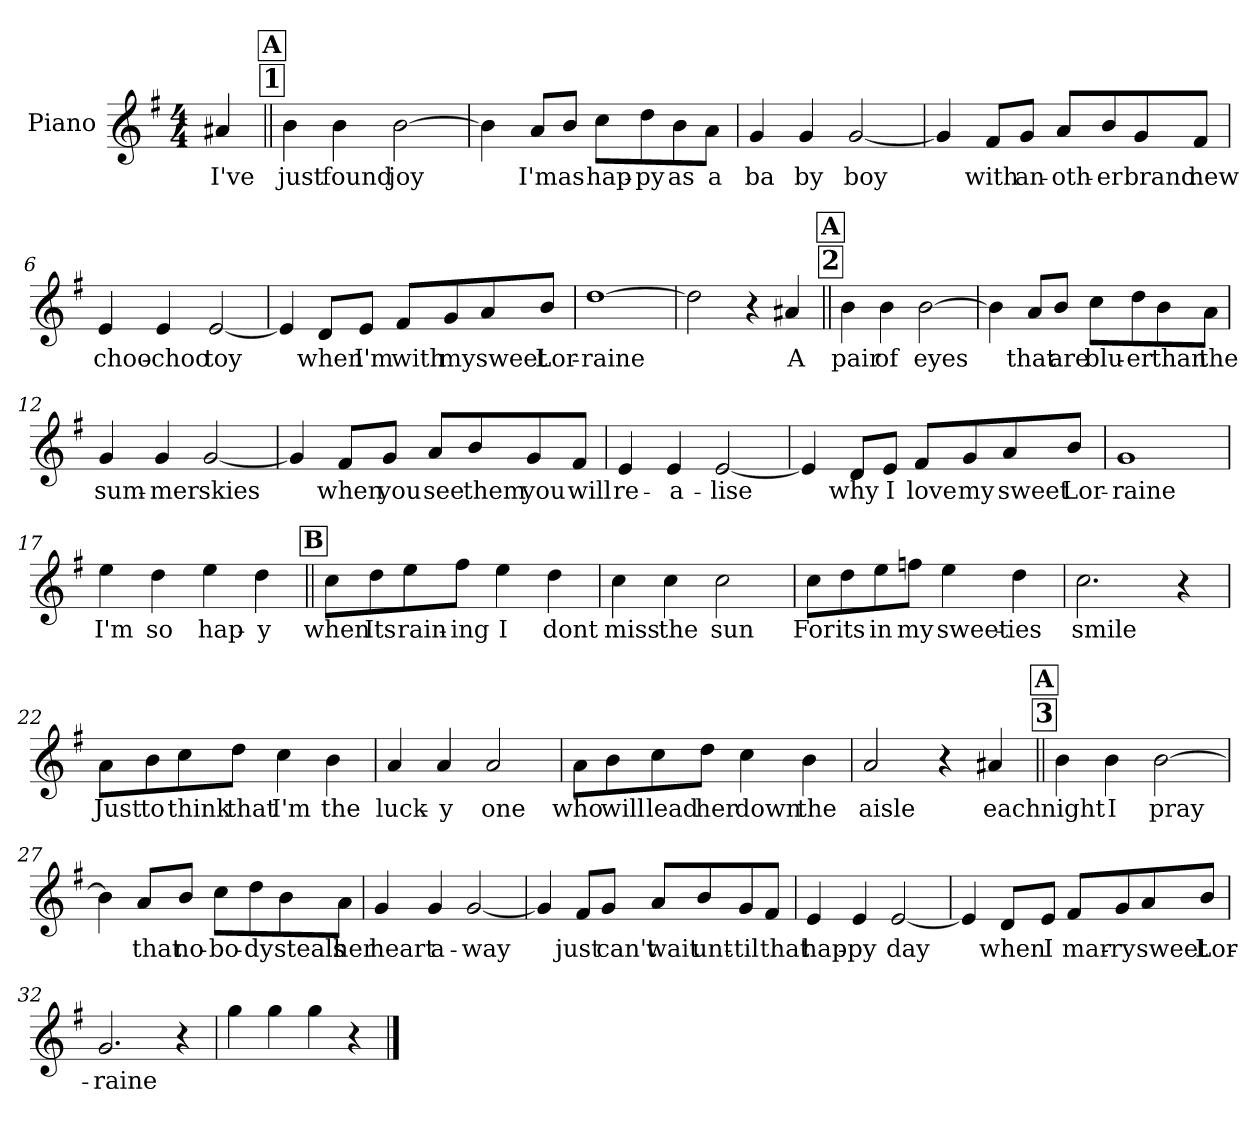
**kern	**text
*part1	*part1
*staff1	*staff1
*I"Piano	*
*I'Pno.	*
*clefG2	*
*k[f#]	*
*M4/4	*
=1	=1
4a#X/	I've
!!LO:REH:place=s1:a:t=1
!!LO:REH:place=s1:a:fs=14:t=A
=2||	=2||
4b\	just
4b\	found
[2b\	joy
=3	=3
4b\]	.
8a/L	I'm
8b/J	as
8cc\L	hap-
8dd\	-py
8b\	as
8a\J	a
=4	=4
4g/	ba
4g/	by
[2g/	boy
=5	=5
4g/]	.
8f#/L	with
8g/J	an-
8a/L	-oth-
8b/	-er
8g/	brand
8f#/J	new
!!LO:LB:g=z
=6	=6
4e/	choo-
4e/	-choo
[2e/	toy
=7	=7
4e/]	.
8d/L	when
8e/J	I'm
8f#/L	with
8g/	my
8a/	sweet
8b/J	Lor-
=8	=8
[1dd	-raine
=9	=9
2dd\]	.
4r	.
4a#X/	A
!!LO:LB:g=z
!!LO:REH:place=s1:a:t=2
!!LO:REH:place=s1:a:fs=14:t=A
=10||	=10||
4b\	pair
4b\	of
[2b\	eyes
=11	=11
4b\]	.
8a/L	that
8b/J	are
8cc\L	blu-
8dd\	-er
8b\	than
8a\J	the
=12	=12
4g/	sum-
4g/	-mer
[2g/	skies
=13	=13
4g/]	.
8f#/L	when
8g/J	you
8a/L	see
8b/	them
8g/	you
8f#/J	will
!!LO:LB:g=z
=14	=14
4e/	re-
4e/	-a-
[2e/	-lise
=15	=15
4e/]	.
8d/L	why
8e/J	I
8f#/L	love
8g/	my
8a/	sweet
8b/J	Lor-
=16	=16
1g	-raine
=17	=17
4ee\	I'm
4dd\	so
4ee\	hap-
4dd\	-y
!!LO:LB:g=z
!!LO:REH:place=s1:a:fs=14:t=B
=18||	=18||
8cc\L	when
8dd\	Its
8ee\	rain-
8ff#\J	-ing
4ee\	I
4dd\	dont
=19	=19
4cc\	miss
4cc\	the
2cc\	sun
=20	=20
8cc\L	For
8dd\	its
8ee\	in
8ffn\J	my
4ee\	sweet-
4dd\	-ies
=21	=21
2.cc\	smile
4r	.
!!LO:LB:g=z
=22	=22
8a\L	Just
8b\	to
8cc\	think
8dd\J	that
4cc\	I'm
4b\	the
=23	=23
4a/	luck-
4a/	-y
2a/	one
=24	=24
8a\L	who
8b\	will
8cc\	lead
8dd\J	her
4cc\	down
4b\	the
=25	=25
2a/	aisle
4r	.
4a#X/	each
!!LO:LB:g=z
!!LO:REH:place=s1:a:t=3
!!LO:REH:place=s1:a:fs=14:t=A
=26||	=26||
4b\	night
4b\	I
[2b\	pray
=27	=27
4b\]	.
8a/L	that
8b/J	no-
8cc\L	-bo-
8dd\	-dy
8b\	steals
8a\J	her
=28	=28
4g/	heart
4g/	a-
[2g/	-way
=29	=29
4g/]	.
8f#/L	just
8g/J	can't
8a/L	wait
8b/	unt-
8g/	-til
8f#/J	that
!!LO:LB:g=z
=30	=30
4e/	hap-
4e/	-py
[2e/	day
=31	=31
4e/]	.
8d/L	when
8e/J	I
8f#/L	mar-
8g/	-ry
8a/	sweet
8b/J	Lor-
=32	=32
2.g/	-raine
4r	.
=33	=33
4gg\	.
4gg\	.
4gg\	.
4r	.
==	==
*-	*-
